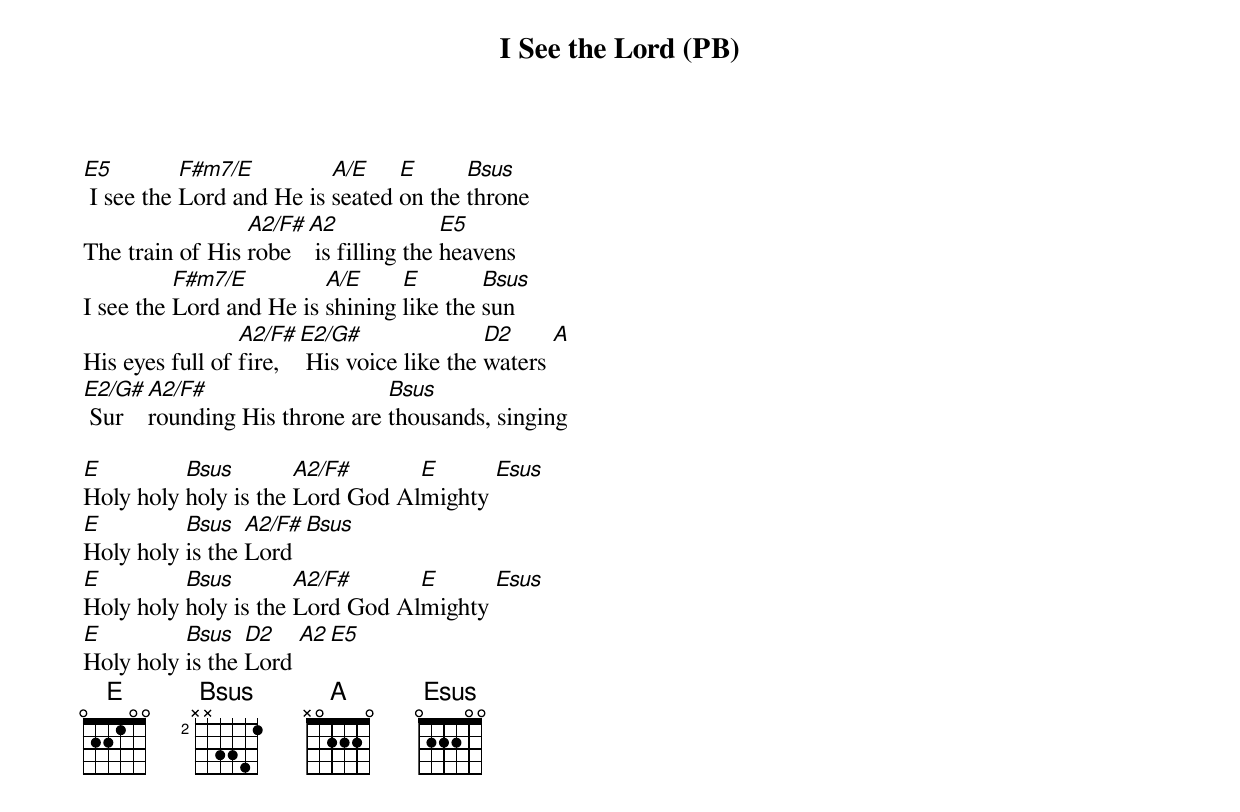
{title: I See the Lord (PB)}
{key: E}
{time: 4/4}
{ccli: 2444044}
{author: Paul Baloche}
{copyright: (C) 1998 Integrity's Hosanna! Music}

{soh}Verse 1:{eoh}
[E5] I see the [F#m7/E]Lord and He is [A/E]seated [E]on the [Bsus]throne
The train of His [A2/F#]robe [A2] is filling the [E5]heavens
I see the [F#m7/E]Lord and He is [A/E]shining [E]like the [Bsus]sun
His eyes full of [A2/F#]fire, [E2/G#] His voice like the [D2]waters [A]
[E2/G#] Sur[A2/F#]rounding His throne are [Bsus]thousands, singing

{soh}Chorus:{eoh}
[E]Holy holy [Bsus]holy is the [A2/F#]Lord God Al[E]mighty [Esus]
[E]Holy holy [Bsus]is the [A2/F#]Lord [Bsus]
[E]Holy holy [Bsus]holy is the [A2/F#]Lord God Al[E]mighty [Esus]
[E]Holy holy [Bsus]is the [D2]Lord [A2][E5]
